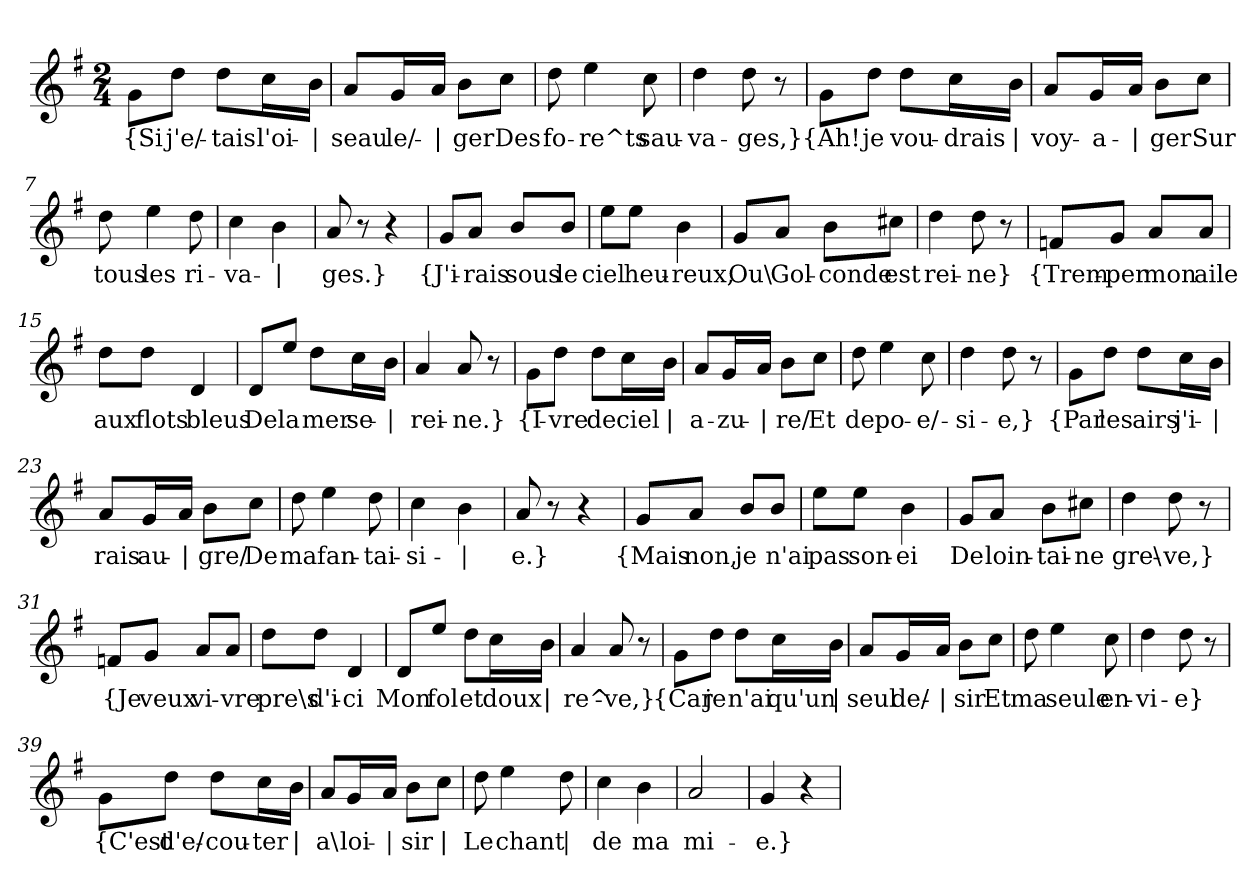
**kern	**text
*part1	*part1
*staff1	*staff1
*clefG2	*
*k[f#]	*
*M2/4	*
=1	=1
!	!LO:LY:b
8g\L	{Si
!	!LO:LY:b
8dd\J	j'e/-
!	!LO:LY:b
8dd\L	-tais
!	!LO:LY:b
16cc\L	l'oi-
!	!LO:LY:b
16b\JJ	|
=2	=2
!	!LO:LY:b
8a/L	-seau
!	!LO:LY:b
16g/L	le/-
!	!LO:LY:b
16a/JJ	|
!	!LO:LY:b
8b\L	-ger
!	!LO:LY:b
8cc\J	Des
=3	=3
!	!LO:LY:b
8dd\	fo-
!	!LO:LY:b
4ee\	-re^ts
!	!LO:LY:b
8cc\	sau-
=4	=4
!	!LO:LY:b
4dd\	-va-
!	!LO:LY:b
8dd\	-ges,}
8r	.
=5	=5
!	!LO:LY:b
8g\L	{Ah!
!	!LO:LY:b
8dd\J	je
!	!LO:LY:b
8dd\L	vou-
!	!LO:LY:b
16cc\L	-drais
!	!LO:LY:b
16b\JJ	|
=6	=6
!	!LO:LY:b
8a/L	voy-
!	!LO:LY:b
16g/L	-a-
!	!LO:LY:b
16a/JJ	|
!	!LO:LY:b
8b\L	-ger
!	!LO:LY:b
8cc\J	Sur
!!LO:LB:g=z
=7	=7
!	!LO:LY:b
8dd\	tous
!	!LO:LY:b
4ee\	les
!	!LO:LY:b
8dd\	ri-
=8	=8
!	!LO:LY:b
4cc\	-va-
!	!LO:LY:b
4b\	|
=9	=9
!	!LO:LY:b
8a/	-ges.}
8r	.
4r	.
=10	=10
!	!LO:LY:b
8g/L	{J'i-
!	!LO:LY:b
8a/J	-rais
!	!LO:LY:b
8b/L	sous
!	!LO:LY:b
8b/J	le
=11	=11
!	!LO:LY:b
8ee\L	ciel
!	!LO:LY:b
8ee\J	heu-
!	!LO:LY:b
4b\	reux,
=12	=12
!	!LO:LY:b
8g/L	Ou\
!	!LO:LY:b
8a/J	Gol-
!	!LO:LY:b
8b\L	-conde
!	!LO:LY:b
8cc#X\J	est
=13	=13
!	!LO:LY:b
4dd\	rei-
!	!LO:LY:b
8dd\	-ne}
8r	.
!!LO:LB:g=z
=14	=14
!	!LO:LY:b
8fn/L	{Trem-
!	!LO:LY:b
8g/J	-per
!	!LO:LY:b
8a/L	mon
!	!LO:LY:b
8a/J	aile
=15	=15
!	!LO:LY:b
8dd\L	aux
!	!LO:LY:b
8dd\J	flots
!	!LO:LY:b
4d/	bleus
=16	=16
!	!LO:LY:b
8d/L	De
!	!LO:LY:b
8ee/J	la
!	!LO:LY:b
8dd\L	mer
!	!LO:LY:b
16cc\L	se-
!	!LO:LY:b
16b\JJ	|
=17	=17
!	!LO:LY:b
4a/	-rei-
!	!LO:LY:b
8a/	-ne.}
8r	.
=18	=18
!	!LO:LY:b
8g\L	{I-
!	!LO:LY:b
8dd\J	-vre
!	!LO:LY:b
8dd\L	de
!	!LO:LY:b
16cc\L	ciel
!	!LO:LY:b
16b\JJ	|
=19	=19
!	!LO:LY:b
8a/L	a-
!	!LO:LY:b
16g/L	-zu-
!	!LO:LY:b
16a/JJ	|
!	!LO:LY:b
8b\L	-re/
!	!LO:LY:b
8cc\J	Et
!!LO:LB:g=z
=20	=20
!	!LO:LY:b
8dd\	de
!	!LO:LY:b
4ee\	po-
!	!LO:LY:b
8cc\	-e/-
=21	=21
!	!LO:LY:b
4dd\	-si-
!	!LO:LY:b
8dd\	-e,}
8r	.
=22	=22
!	!LO:LY:b
8g\L	{Par
!	!LO:LY:b
8dd\J	les
!	!LO:LY:b
8dd\L	airs
!	!LO:LY:b
16cc\L	j'i-
!	!LO:LY:b
16b\JJ	|
=23	=23
!	!LO:LY:b
8a/L	-rais
!	!LO:LY:b
16g/L	au-
!	!LO:LY:b
16a/JJ	|
!	!LO:LY:b
8b\L	-gre/
!	!LO:LY:b
8cc\J	De
=24	=24
!	!LO:LY:b
8dd\	ma
!	!LO:LY:b
4ee\	fan-
!	!LO:LY:b
8dd\	-tai-
=25	=25
!	!LO:LY:b
4cc\	-si-
!	!LO:LY:b
4b\	|
=26	=26
!	!LO:LY:b
8a/	-e.}
8r	.
4r	.
=27	=27
!	!LO:LY:b
8g/L	{Mais
!	!LO:LY:b
8a/J	non,
!	!LO:LY:b
8b/L	je
!	!LO:LY:b
8b/J	n'ai
!!LO:LB:g=z
=28	=28
!	!LO:LY:b
8ee\L	pas
!	!LO:LY:b
8ee\J	son-
!	!LO:LY:b
4b\	-ei
=29	=29
!	!LO:LY:b
8g/L	De
!	!LO:LY:b
8a/J	loin-
!	!LO:LY:b
8b\L	-tai-
!	!LO:LY:b
8cc#X\J	-ne
=30	=30
!	!LO:LY:b
4dd\	gre\-
!	!LO:LY:b
8dd\	-ve,}
8r	.
=31	=31
!	!LO:LY:b
8fn/L	{Je
!	!LO:LY:b
8g/J	veux
!	!LO:LY:b
8a/L	vi-
!	!LO:LY:b
8a/J	-vre
=32	=32
!	!LO:LY:b
8dd\L	pre\s
!	!LO:LY:b
8dd\J	d'i-
!	!LO:LY:b
4d/	-ci
=33	=33
!	!LO:LY:b
8d/L	Mon
!	!LO:LY:b
8ee/J	fol
!	!LO:LY:b
8dd\L	et
!	!LO:LY:b
16cc\L	doux
!	!LO:LY:b
16b\JJ	|
=34	=34
!	!LO:LY:b
4a/	re^-
!	!LO:LY:b
8a/	-ve,}
8r	.
!!LO:LB:g=z
=35	=35
!	!LO:LY:b
8g\L	{Car
!	!LO:LY:b
8dd\J	je
!	!LO:LY:b
8dd\L	n'ai
!	!LO:LY:b
16cc\L	qu'un
!	!LO:LY:b
16b\JJ	|
=36	=36
!	!LO:LY:b
8a/L	seul
!	!LO:LY:b
16g/L	de/-
!	!LO:LY:b
16a/JJ	|
!	!LO:LY:b
8b\L	-sir
!	!LO:LY:b
8cc\J	Et
=37	=37
!	!LO:LY:b
8dd\	ma
!	!LO:LY:b
4ee\	seule
!	!LO:LY:b
8cc\	en-
=38	=38
!	!LO:LY:b
4dd\	-vi-
!	!LO:LY:b
8dd\	-e}
8r	.
=39	=39
!	!LO:LY:b
8g\L	{C'est
!	!LO:LY:b
8dd\J	d'e/-
!	!LO:LY:b
8dd\L	-cou-
!	!LO:LY:b
16cc\L	-ter
!	!LO:LY:b
16b\JJ	|
=40	=40
!	!LO:LY:b
8a/L	a\
!	!LO:LY:b
16g/L	loi-
!	!LO:LY:b
16a/JJ	|
!	!LO:LY:b
8b\L	-sir
!	!LO:LY:b
8cc\J	|
!!LO:LB:g=z
=41	=41
!	!LO:LY:b
8dd\	Le
!	!LO:LY:b
4ee\	chant
!	!LO:LY:b
8dd\	|
=42	=42
!	!LO:LY:b
4cc\	de
!	!LO:LY:b
4b\	ma
=43	=43
!	!LO:LY:b
2a/	mi-
=44	=44
!	!LO:LY:b
4g/	-e.}
4r	.
=	=
*-	*-
